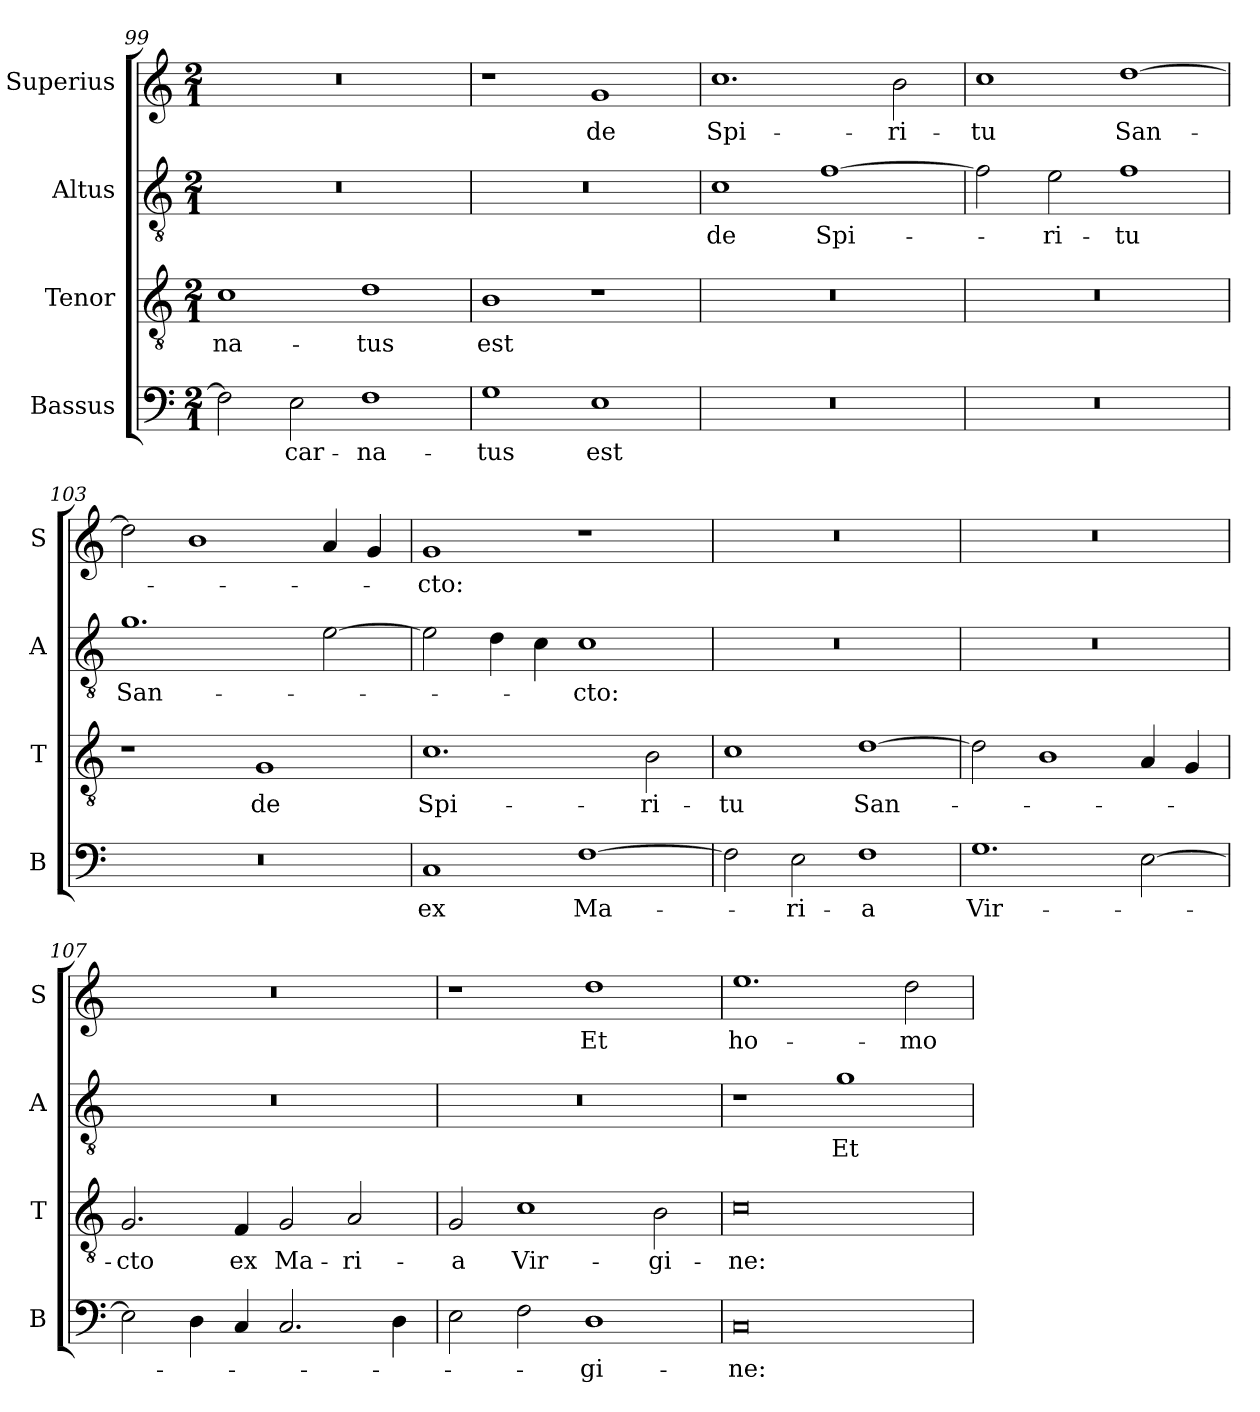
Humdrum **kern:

**kern	**text	**kern	**text	**kern	**text	**kern	**text
*part4	*part4	*part3	*part3	*part2	*part2	*part1	*part1
*staff4	*staff4	*staff3	*staff3	*staff2	*staff2	*staff1	*staff1
*I"Bassus	*	*I"Tenor	*	*I"Altus	*	*I"Superius	*
*I'B	*	*I'T	*	*I'A	*	*I'S	*
*clefF4	*	*clefGv2	*	*clefGv2	*	*clefG2	*
*k[]	*	*k[]	*	*k[]	*	*k[]	*
*M2/1	*	*M2/1	*	*M2/1	*	*M2/1	*
=99	=99	=99	=99	=99	=99	=99	=99
2F\]	.	1c	-na-	0r	.	0r	.
2E\	-car-	.	.	.	.	.	.
1F	-na-	1d	-tus	.	.	.	.
=100	=100	=100	=100	=100	=100	=100	=100
1G	-tus	1B	est	0r	.	1r	.
1E	est	1r	.	.	.	1g	de
=101	=101	=101	=101	=101	=101	=101	=101
0r	.	0r	.	1c	de	1.cc	Spi-
.	.	.	.	[1f	Spi-	.	.
.	.	.	.	.	.	2b\	-ri-
=102	=102	=102	=102	=102	=102	=102	=102
0r	.	0r	.	2f\]	.	1cc	-tu
.	.	.	.	2e\	-ri-	.	.
.	.	.	.	1f	-tu	[1dd	San-
=103	=103	=103	=103	=103	=103	=103	=103
0r	.	1r	.	1.g	San-	2dd\]	.
.	.	.	.	.	.	1b	.
.	.	1G	de	.	.	.	.
.	.	.	.	[2e\	.	4a/	.
.	.	.	.	.	.	4g/	.
=104	=104	=104	=104	=104	=104	=104	=104
1C	ex	1.c	Spi-	2e\]	.	1g	-cto:
.	.	.	.	4d\	.	.	.
.	.	.	.	4c\	.	.	.
[1F	Ma-	.	.	1c	-cto:	1r	.
.	.	2B\	-ri-	.	.	.	.
=105	=105	=105	=105	=105	=105	=105	=105
2F\]	.	1c	-tu	0r	.	0r	.
2E\	-ri-	.	.	.	.	.	.
1F	-a	[1d	San-	.	.	.	.
=106	=106	=106	=106	=106	=106	=106	=106
1.G	Vir-	2d\]	.	0r	.	0r	.
.	.	1B	.	.	.	.	.
[2E\	.	4A/	.	.	.	.	.
.	.	4G/	.	.	.	.	.
=107	=107	=107	=107	=107	=107	=107	=107
2E\]	.	2.G/	-cto	0r	.	0r	.
4D\	.	.	.	.	.	.	.
4C/	.	4F/	ex	.	.	.	.
2.C/	.	2G/	Ma-	.	.	.	.
.	.	2A/	-ri-	.	.	.	.
4D\	.	.	.	.	.	.	.
=108	=108	=108	=108	=108	=108	=108	=108
2E\	.	2G/	-a	0r	.	1r	.
2F\	.	1c	Vir-	.	.	.	.
1D	-gi-	.	.	.	.	1dd	Et
.	.	2B\	-gi-	.	.	.	.
=109	=109	=109	=109	=109	=109	=109	=109
0C	-ne:	0c	-ne:	1r	.	1.ee	ho-
.	.	.	.	1g	Et	.	.
.	.	.	.	.	.	2dd\	-mo
=	=	=	=	=	=	=	=
*-	*-	*-	*-	*-	*-	*-	*-
